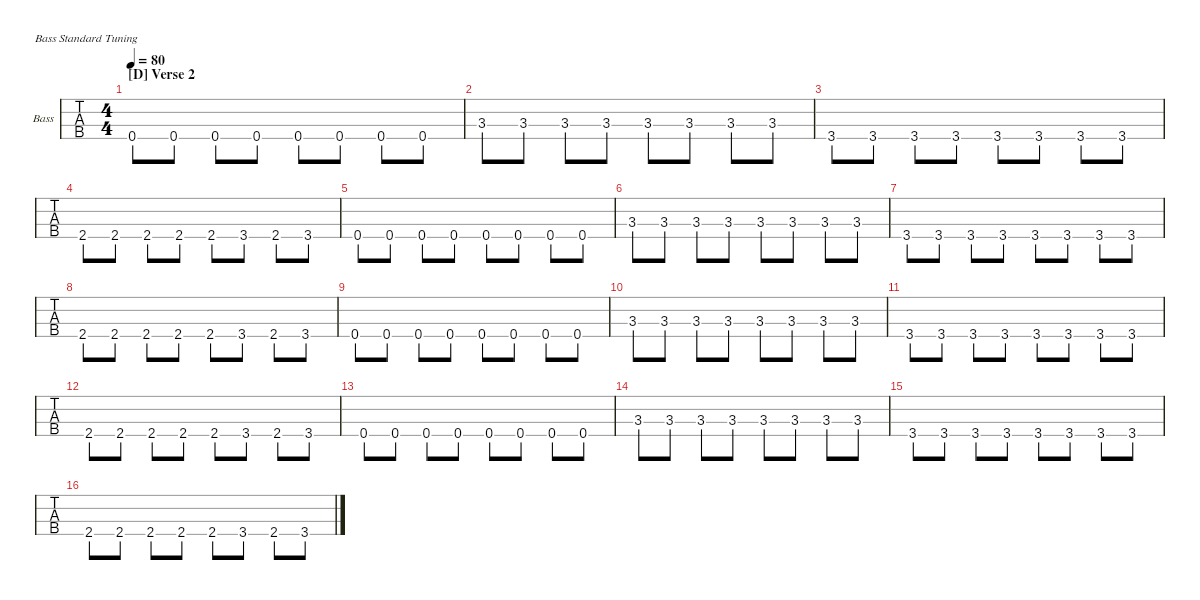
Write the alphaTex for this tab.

\hideDynamics
\bracketExtendMode nobrackets
\firstSystemTrackNameOrientation horizontal
\otherSystemsTrackNameOrientation horizontal
\track ("Bass" "Bass") {multiBarRest instrument electricbassfinger}
\staff {tabs}
\tuning (G2 D2 A1 E1)
\ts (4 4)
\section ("D" "Verse 2")
\tempo 80
\clef f4
\ks g
0.4.8{dy f} 0.4.8 0.4.8 0.4.8 0.4.8 0.4.8 0.4.8 0.4.8 |
3.3.8 3.3.8 3.3.8 3.3.8 3.3.8 3.3.8 3.3.8 3.3.8 |
3.4.8 3.4.8 3.4.8 3.4.8 3.4.8 3.4.8 3.4.8 3.4.8 |
2.4.8 2.4.8 2.4.8 2.4.8 2.4.8 3.4.8 2.4.8 3.4.8 |
0.4.8 0.4.8 0.4.8 0.4.8 0.4.8 0.4.8 0.4.8 0.4.8 |
3.3.8 3.3.8 3.3.8 3.3.8 3.3.8 3.3.8 3.3.8 3.3.8 |
3.4.8 3.4.8 3.4.8 3.4.8 3.4.8 3.4.8 3.4.8 3.4.8 |
2.4.8 2.4.8 2.4.8 2.4.8 2.4.8 3.4.8 2.4.8 3.4.8 |
0.4.8 0.4.8 0.4.8 0.4.8 0.4.8 0.4.8 0.4.8 0.4.8 |
3.3.8 3.3.8 3.3.8 3.3.8 3.3.8 3.3.8 3.3.8 3.3.8 |
3.4.8 3.4.8 3.4.8 3.4.8 3.4.8 3.4.8 3.4.8 3.4.8 |
2.4.8 2.4.8 2.4.8 2.4.8 2.4.8 3.4.8 2.4.8 3.4.8 |
0.4.8 0.4.8 0.4.8 0.4.8 0.4.8 0.4.8 0.4.8 0.4.8 |
3.3.8 3.3.8 3.3.8 3.3.8 3.3.8 3.3.8 3.3.8 3.3.8 |
3.4.8 3.4.8 3.4.8 3.4.8 3.4.8 3.4.8 3.4.8 3.4.8 |
2.4.8 2.4.8 2.4.8 2.4.8 2.4.8 3.4.8 2.4.8 3.4.8
